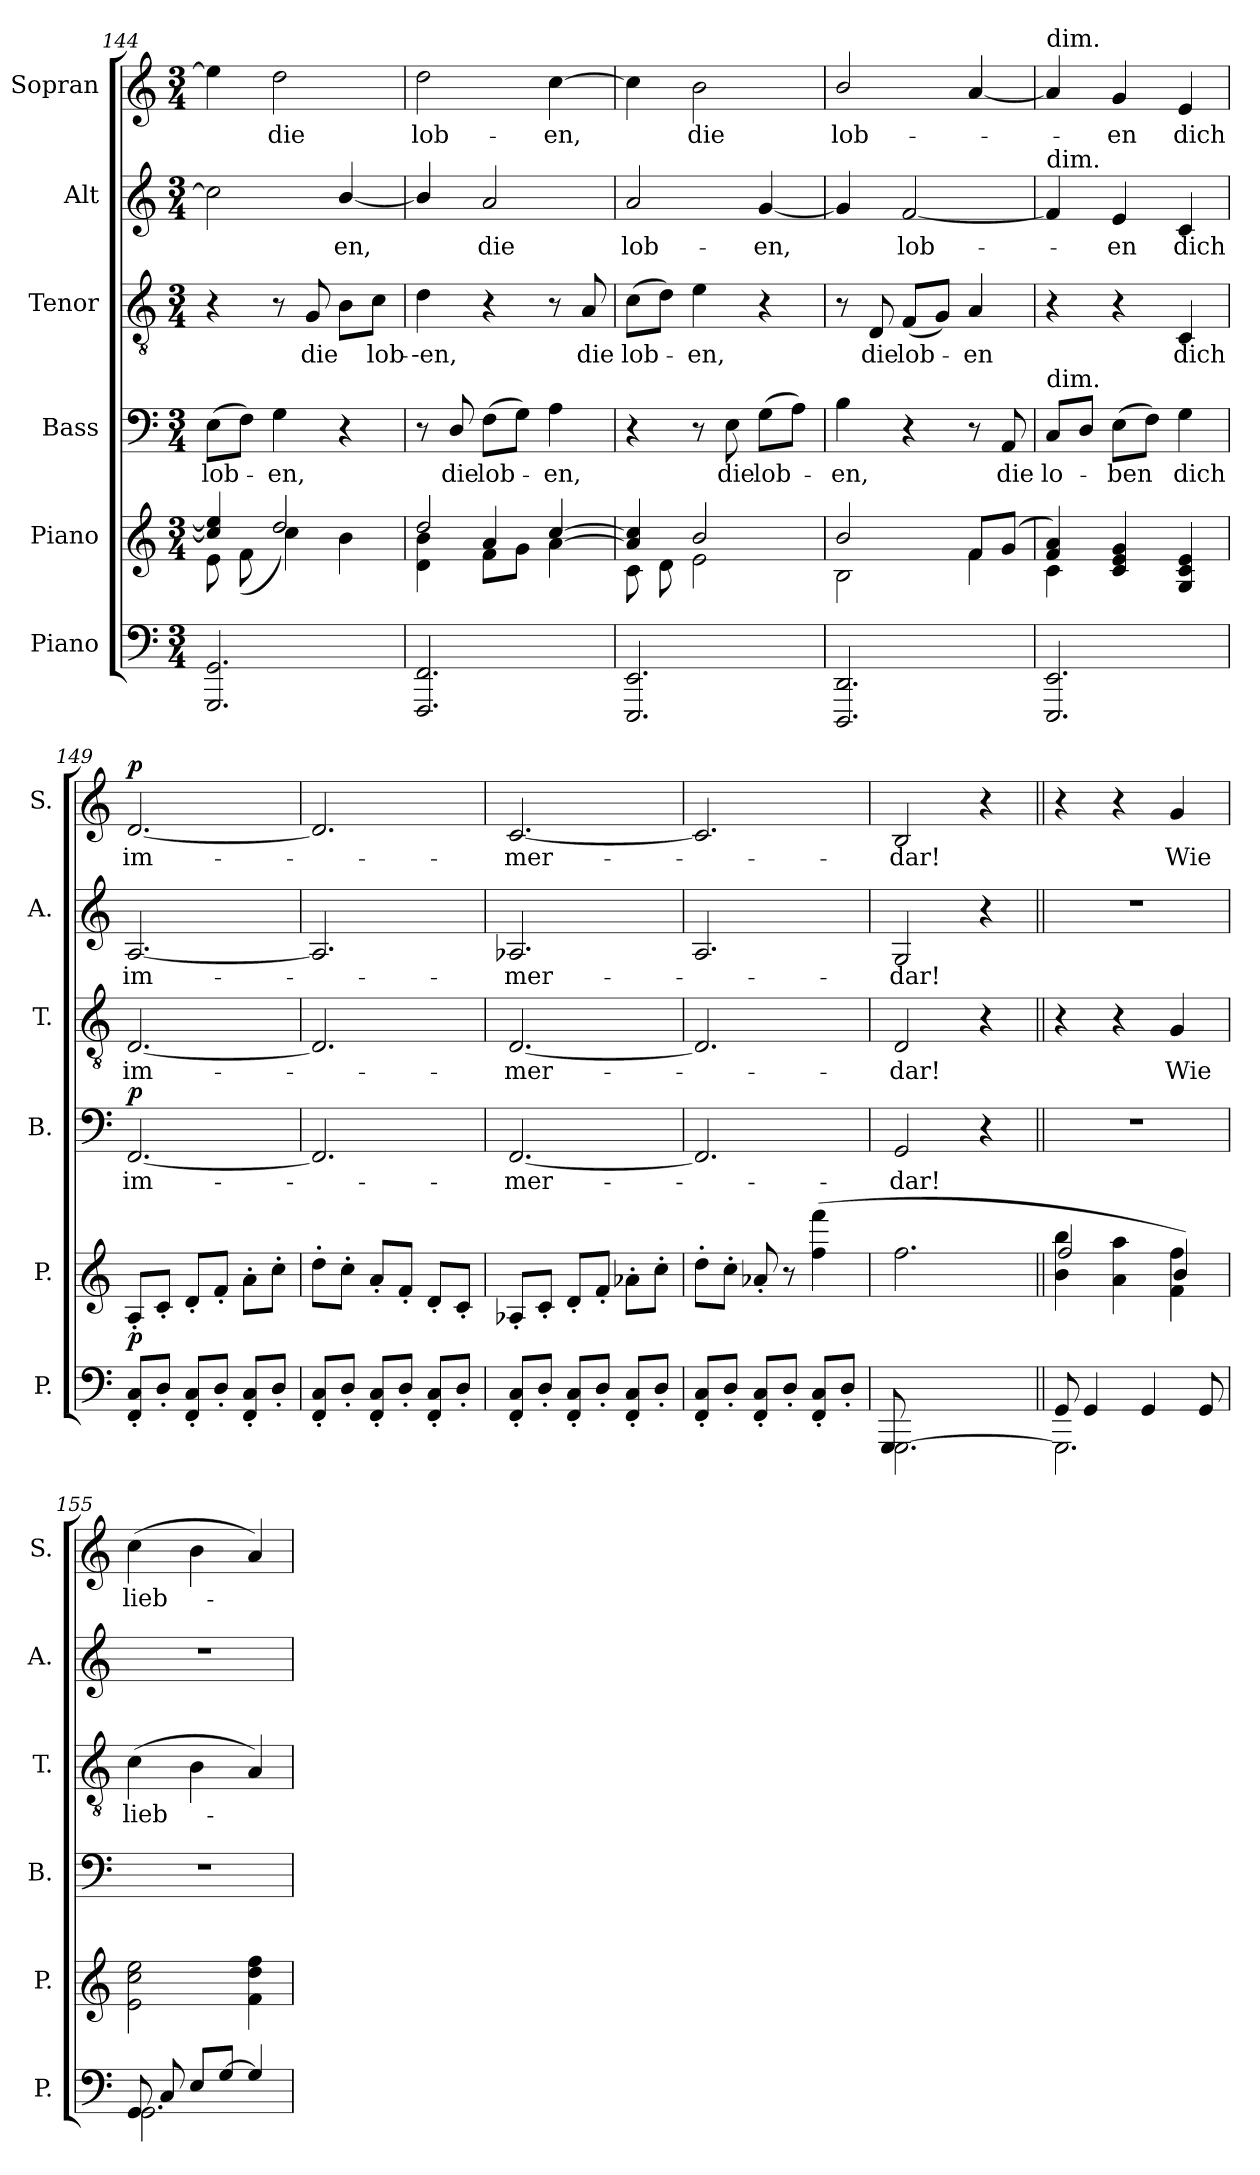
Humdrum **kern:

**kern	**kern	**dynam	**kern	**text	**dynam	**kern	**text	**kern	**text	**kern	**text	**dynam
*part6	*part5	*part5	*part4	*part4	*part4	*part3	*part3	*part2	*part2	*part1	*part1	*part1
*staff6	*staff5	*staff5	*staff4	*staff4	*staff4	*staff3	*staff3	*staff2	*staff2	*staff1	*staff1	*staff1
*I"Piano	*I"Piano	*	*I"Bass	*	*	*I"Tenor	*	*I"Alt	*	*I"Sopran	*	*
*I'P.	*I'P.	*	*I'B.	*	*	*I'T.	*	*I'A.	*	*I'S.	*	*
*clefF4	*clefG2	*	*clefF4	*	*	*clefGv2	*	*clefG2	*	*clefG2	*	*
*k[]	*k[]	*	*k[]	*	*	*k[]	*	*k[]	*	*k[]	*	*
*M3/4	*M3/4	*	*M3/4	*	*	*M3/4	*	*M3/4	*	*M3/4	*	*
=144	=144	=144	=144	=144	=144	=144	=144	=144	=144	=144	=144	=144
*	*^	*	*	*	*	*	*	*	*	*	*	*
!	!	!	!	!	!LO:LY:b	!	!	!	!	!	!	!	!
2.GGG/ 2.GG/	4cc/] 4ee/]	8e\	.	(>8E\L	lob-	.	4r	.	2cc\]	.	4ee\]	.	.
.	.	(<8f\	.	8F\J)	.	.	.	.	.	.	.	.	.
!	!	!	!	!	!LO:LY:b	!	!	!	!	!	!	!LO:LY:b	!
.	2dd/	4cc\)	.	4G\	-en,	.	8r	.	.	.	2dd\	die	.
!	!	!	!	!	!	!	!	!LO:LY:b	!	!	!	!	!
.	.	.	.	.	.	.	8G/	die	.	.	.	.	.
!	!	!	!	!	!	!	!	!	!	!LO:LY:b	!	!	!
.	.	4b\	.	4r	.	.	8B\L	.	[4b/	-en,	.	.	.
!	!	!	!	!	!	!	!	!LO:LY:b	!	!	!	!	!
.	.	.	.	.	.	.	8c\J	lob-	.	.	.	.	.
=145	=145	=145	=145	=145	=145	=145	=145	=145	=145	=145	=145	=145	=145
*	*	*^	*	*	*	*	*	*	*	*	*	*	*
!	!	!	!	!	!	!	!	!	!LO:LY:b	!	!	!	!LO:LY:b	!
2.FFF/ 2.FF/	2dd/	4ryy	4d\ 4b\	.	8r	.	.	4d\	--en,	4b/]	.	2dd\	lob-	.
!	!	!	!	!	!	!LO:LY:b	!	!	!	!	!	!	!	!
.	.	.	.	.	8D/	die	.	.	.	.	.	.	.	.
!	!	!	!	!	!	!LO:LY:b	!	!	!	!	!LO:LY:b	!	!	!
.	.	4a/	8f\L	.	(>8F\L	lob-	.	4r	.	2a/	die	.	.	.
.	.	.	8g\J	.	8G\J)	.	.	.	.	.	.	.	.	.
!	!	!	!	!	!	!LO:LY:b	!	!	!	!	!	!	!LO:LY:b	!
.	[4cc/	4ryy	[4a\	.	4A\	-en,	.	8r	.	.	.	[4cc\	-en,	.
!	!	!	!	!	!	!	!	!	!LO:LY:b	!	!	!	!	!
.	.	.	.	.	.	.	.	8A/	die	.	.	.	.	.
*	*	*v	*v	*	*	*	*	*	*	*	*	*	*	*
=146	=146	=146	=146	=146	=146	=146	=146	=146	=146	=146	=146	=146	=146
!	!	!	!	!	!	!	!	!LO:LY:b	!	!LO:LY:b	!	!	!
2.EEE/ 2.EE/	4a/] 4cc/]	8c\	.	4r	.	.	(>8c\L	lob-	2a/	lob-	4cc\]	.	.
.	.	8d\	.	.	.	.	8d\J)	.	.	.	.	.	.
!	!	!	!	!	!	!	!	!LO:LY:b	!	!	!	!LO:LY:b	!
.	2b/	2e\	.	8r	.	.	4e\	-en,	.	.	2b\	die	.
!	!	!	!	!	!LO:LY:b	!	!	!	!	!	!	!	!
.	.	.	.	8E\	die	.	.	.	.	.	.	.	.
!	!	!	!	!	!LO:LY:b	!	!	!	!	!LO:LY:b	!	!	!
.	.	.	.	(>8G\L	lob-	.	4r	.	[4g/	-en,	.	.	.
.	.	.	.	8A\J)	.	.	.	.	.	.	.	.	.
=147	=147	=147	=147	=147	=147	=147	=147	=147	=147	=147	=147	=147	=147
!	!	!	!	!	!LO:LY:b	!	!	!	!	!	!	!LO:LY:b	!
2.DDD/ 2.DD/	2b/	2B\	.	4B\	-en,	.	8r	.	4g/]	.	2b/	lob-	.
!	!	!	!	!	!	!	!	!LO:LY:b	!	!	!	!	!
.	.	.	.	.	.	.	8D/	die	.	.	.	.	.
!	!	!	!	!	!	!	!	!LO:LY:b	!	!LO:LY:b	!	!	!
.	.	.	.	4r	.	.	(<8F/L	lob-	[2f/	lob-	.	.	.
.	.	.	.	.	.	.	8G/J)	.	.	.	.	.	.
!	!	!	!	!	!	!	!	!LO:LY:b	!	!	!	!	!
.	8f/L	4f\	.	8r	.	.	4A/	-en	.	.	[4a/	.	.
!	!	!	!	!	!LO:LY:b	!	!	!	!	!	!	!	!
.	(>8g/J	.	.	8AA/	die	.	.	.	.	.	.	.	.
=148	=148	=148	=148	=148	=148	=148	=148	=148	=148	=148	=148	=148	=148
!	!	!	!	!	!	!	!	!	!	!	!LO:TX:a:t=dim.	!	!
!	!	!	!	!	!	!	!	!	!LO:TX:a:t=dim.	!	!	!	!
!	!	!	!	!LO:TX:a:t=dim.	!	!	!	!	!	!	!	!	!
!	!	!	!	!	!LO:LY:b	!	!	!	!	!	!	!	!
2.EEE/ 2.EE/	4f/ 4a/)	4c\	.	8C/L	lo-	.	4r	.	4f/]	.	4a/]	.	.
.	.	.	.	8D/J	.	.	.	.	.	.	.	.	.
!	!	!	!	!	!LO:LY:b	!	!	!	!	!LO:LY:b	!	!LO:LY:b	!
.	4c/ 4e/ 4g/	2ryy	.	(>8E\L	-ben	.	4r	.	4e/	-en	4g/	-en	.
.	.	.	.	8F\J)	.	.	.	.	.	.	.	.	.
!	!	!	!	!	!LO:LY:b	!	!	!LO:LY:b	!	!LO:LY:b	!	!LO:LY:b	!
.	4G/ 4c/ 4e/	.	.	4G\	dich	.	4C/	dich	4c/	dich	4e/	dich	.
*	*v	*v	*	*	*	*	*	*	*	*	*	*	*
=149	=149	=149	=149	=149	=149	=149	=149	=149	=149	=149	=149	=149
!	!	!LO:DY:b	!	!LO:LY:b	!LO:DY:b	!	!LO:LY:b	!	!LO:LY:b	!	!LO:LY:b	!LO:DY:b
8FF/' 8C/'L	8A'/L	p	[2.FF/	im-	p	[2.D/	im-	[2.A/	im-	[2.d/	im-	p
8D'/J	8c'/J	.	.	.	.	.	.	.	.	.	.	.
8FF/' 8C/'L	8d'/L	.	.	.	.	.	.	.	.	.	.	.
8D'/J	8f'/J	.	.	.	.	.	.	.	.	.	.	.
8FF/' 8C/'L	8a'\L	.	.	.	.	.	.	.	.	.	.	.
8D'/J	8cc'\J	.	.	.	.	.	.	.	.	.	.	.
=150	=150	=150	=150	=150	=150	=150	=150	=150	=150	=150	=150	=150
8FF/' 8C/'L	8dd'\L	.	2.FF/]	.	.	2.D/]	.	2.A/]	.	2.d/]	.	.
8D'/J	8cc'\J	.	.	.	.	.	.	.	.	.	.	.
8FF/' 8C/'L	8a'/L	.	.	.	.	.	.	.	.	.	.	.
8D'/J	8f'/J	.	.	.	.	.	.	.	.	.	.	.
8FF/' 8C/'L	8d'/L	.	.	.	.	.	.	.	.	.	.	.
8D'/J	8c'/J	.	.	.	.	.	.	.	.	.	.	.
!!LO:LB:g=z
=151	=151	=151	=151	=151	=151	=151	=151	=151	=151	=151	=151	=151
!	!	!	!	!LO:LY:b	!	!	!LO:LY:b	!	!LO:LY:b	!	!LO:LY:b	!
8FF/' 8C/'L	8A-X'/L	.	[2.FF/	-mer-	.	[2.D/	-mer-	2.A-X/	-mer-	[2.c/	-mer-	.
8D'/J	8c'/J	.	.	.	.	.	.	.	.	.	.	.
8FF/' 8C/'L	8d'/L	.	.	.	.	.	.	.	.	.	.	.
8D'/J	8f'/J	.	.	.	.	.	.	.	.	.	.	.
8FF/' 8C/'L	8a-X'\L	.	.	.	.	.	.	.	.	.	.	.
8D'/J	8cc'\J	.	.	.	.	.	.	.	.	.	.	.
=152	=152	=152	=152	=152	=152	=152	=152	=152	=152	=152	=152	=152
8FF/' 8C/'L	8dd'\L	.	2.FF/]	.	.	2.D/]	.	2.A/	.	2.c/]	.	.
8D'/J	8cc'\J	.	.	.	.	.	.	.	.	.	.	.
8FF/' 8C/'L	8a-X'/	.	.	.	.	.	.	.	.	.	.	.
8D'/J	8r	.	.	.	.	.	.	.	.	.	.	.
8FF/' 8C/'L	(<4ff\ 4fff\	.	.	.	.	.	.	.	.	.	.	.
8D'/J	.	.	.	.	.	.	.	.	.	.	.	.
=153	=153	=153	=153	=153	=153	=153	=153	=153	=153	=153	=153	=153
*^	*	*	*	*	*	*	*	*	*	*	*	*
!	!	!	!	!	!LO:LY:b	!	!	!LO:LY:b	!	!LO:LY:b	!	!LO:LY:b	!
[2.GGG\	8GGG/	2.ff\	.	2GG/	-dar!	.	2D/	-dar!	2G/	-dar!	2B/	-dar!	.
.	2ryy	.	.	.	.	.	.	.	.	.	.	.	.
.	.	.	.	4r	.	.	4r	.	4r	.	4r	.	.
.	8ryy	.	.	.	.	.	.	.	.	.	.	.	.
=154||	=154||	=154||	=154||	=154||	=154||	=154||	=154||	=154||	=154||	=154||	=154||	=154||	=154||
*	*	*^	*	*	*	*	*	*	*	*	*	*	*
8GG/	2.GGG\]	4b\ 4bb\	2ff/	.	2.rF	.	.	4r	.	2.rdd	.	4r	.	.
4GG/	.	.	.	.	.	.	.	.	.	.	.	.	.	.
.	.	4a\ 4aa\	.	.	.	.	.	4r	.	.	.	4r	.	.
4GG/	.	.	.	.	.	.	.	.	.	.	.	.	.	.
!	!	!	!	!	!	!	!	!	!LO:LY:b	!	!	!	!LO:LY:b	!
.	.	4f\ 4ff\	4b/)	.	.	.	.	4G/	Wie	.	.	4g/	Wie	.
8GG/	.	.	.	.	.	.	.	.	.	.	.	.	.	.
*	*	*v	*v	*	*	*	*	*	*	*	*	*	*	*
=155	=155	=155	=155	=155	=155	=155	=155	=155	=155	=155	=155	=155	=155
!	!	!	!	!	!	!	!	!LO:LY:b	!	!	!	!LO:LY:b	!
8GG/	2.GG\	2e\ 2cc\ 2ee\	.	2.rF	.	.	(>4c\	lieb-	2.rdd	.	(>4cc\	lieb-	.
8C/	.	.	.	.	.	.	.	.	.	.	.	.	.
8E/L	.	.	.	.	.	.	4B\	.	.	.	4b\	.	.
[8G/J	.	.	.	.	.	.	.	.	.	.	.	.	.
4G/]	.	4f\ 4dd\ 4ff\	.	.	.	.	4A/)	.	.	.	4a/)	.	.
*v	*v	*	*	*	*	*	*	*	*	*	*	*	*
=	=	=	=	=	=	=	=	=	=	=	=	=
*-	*-	*-	*-	*-	*-	*-	*-	*-	*-	*-	*-	*-
